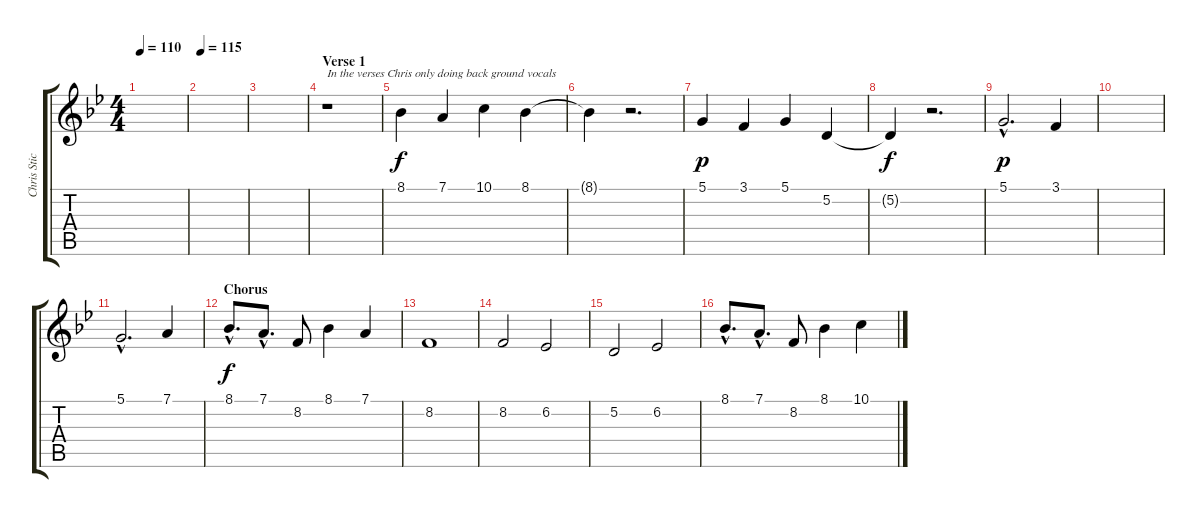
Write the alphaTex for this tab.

\track ("Chris Stickney(Vocals)" "Chris Stic") {instrument sopranosax}
\staff {score tabs}
\tuning (D4 A3 F3 C3 G2 D2) {hide}
\ts (4 4)
\tempo 110
\clef g2
\ks gminor
|
\tempo 115
|
|
\section ("" "Verse 1")
r.1{txt "In the verses Chris only doing back ground vocals"} |
8.1.4 7.1.4 10.1.4 8.1.4 |
8.1{t}.4{dy f} r.2{d} |
5.1.4{dy p} 3.1.4 5.1.4 5.2.4 |
5.2{t}.4{dy f} r.2{d} |
5.1{hac}.2{d dy p} 3.1.4 |
|
5.1{hac}.2{d} 7.1.4 |
\section ("" "Chorus")
8.1{hac}.8{d dy f} 7.1{hac}.8{d} 8.2.8 8.1.4 7.1.4 |
8.2.1 |
8.2.2 6.2.2 |
5.2.2 6.2.2 |
8.1{hac}.8{d} 7.1{hac}.8{d} 8.2.8 8.1.4 10.1.4
